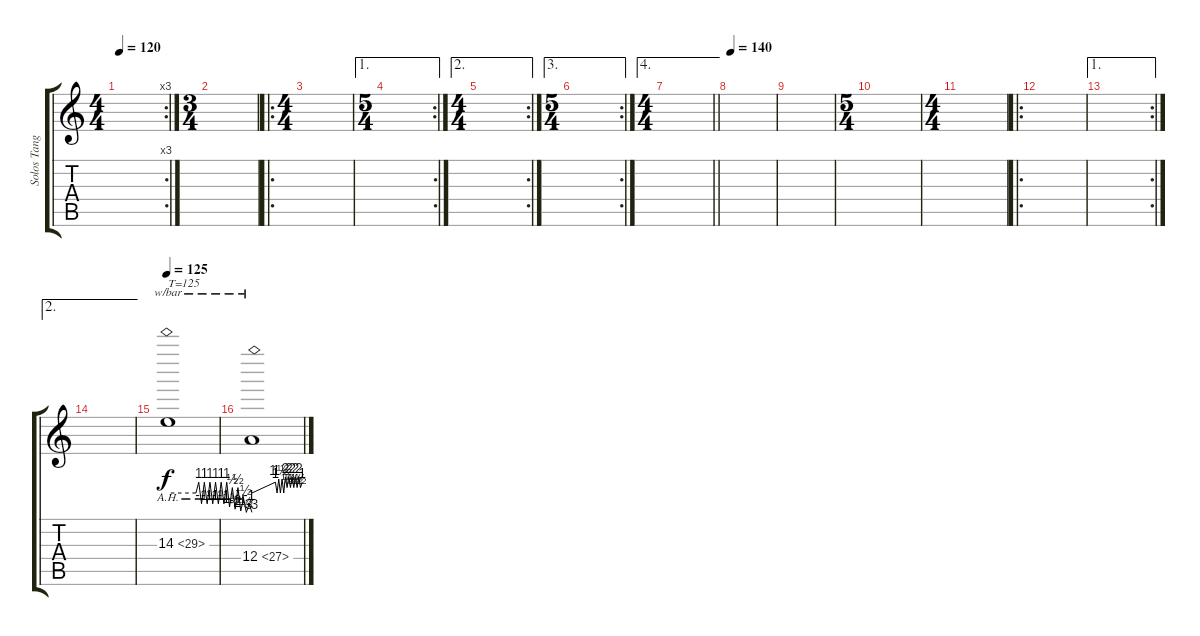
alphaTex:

\track ("Solos Tangalos" "Solos Tang") {instrument distortionguitar}
\staff {score tabs}
\tuning (B3 Gb3 D3 A2 E2 B1) {hide}
\rc 3
\ts (4 4)
\tempo 120
\clef g2
\ks c
|
\ts (3 4)
|
\ro
\ts (4 4)
|
\ae 1
\rc 2
\ts (5 4)
|
\ae 2
\rc 2
\ts (4 4)
|
\ae 3
\rc 2
\ts (5 4)
|
\ae 4
\ts (4 4)
\barLineRight lightlight
|
\tempo 140
|
|
\ts (5 4)
|
\ts (4 4)
|
\ro
|
\ae 1
\rc 2
|
\ae 2
|
\tempo 125
14.3{ah 15}.1{tbe (custom default 0 0 20 0 22 4 24 -4 26 4 28 -4 30 4 32 -4 34 4 36 -4 38 4 40 -4 42 4 44 -6 46 2 48 -8 50 2 52 -10 54 -2 56 -12 58 -4 60 -12) txt "T=125"} |
12.4{ah 15}.1{tbe (custom default 0 0 28 4 30 0 32 6 34 0 36 6 38 0 40 8 42 2 44 8 46 2 48 8 50 2 52 8 54 2 56 8 58 2 60 4)}
